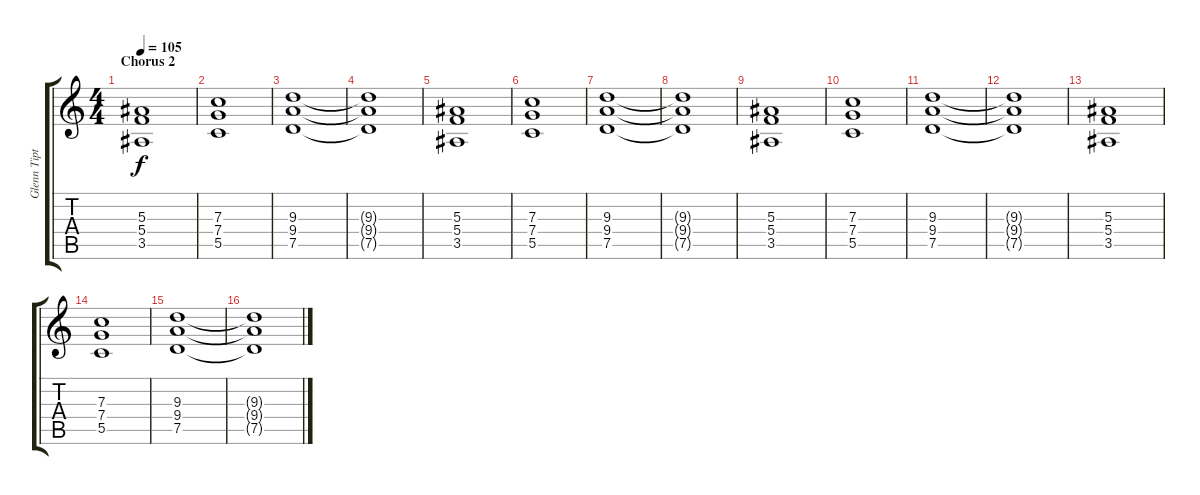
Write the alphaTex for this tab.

\track ("Glenn Tipton" "Glenn Tipt") {instrument acousticguitarsteel}
\staff {score tabs}
\tuning (D4 A3 F3 C3 G2 D2) {hide}
\ts (4 4)
\section ("" "Chorus 2")
\tempo 105
\clef g2
\ks c
(5.3 5.4 3.5).1{dy f instrument distortionguitar} |
(7.3 7.4 5.5).1 |
(9.3 9.4 7.5).1 |
(9.3{t} 9.4{t} 7.5{t}).1 |
(5.3 5.4 3.5).1 |
(7.3 7.4 5.5).1 |
(9.3 9.4 7.5).1 |
(9.3{t} 9.4{t} 7.5{t}).1 |
(5.3 5.4 3.5).1 |
(7.3 7.4 5.5).1 |
(9.3 9.4 7.5).1 |
(9.3{t} 9.4{t} 7.5{t}).1 |
(5.3 5.4 3.5).1 |
(7.3 7.4 5.5).1 |
(9.3 9.4 7.5).1 |
(9.3{t} 9.4{t} 7.5{t}).1
